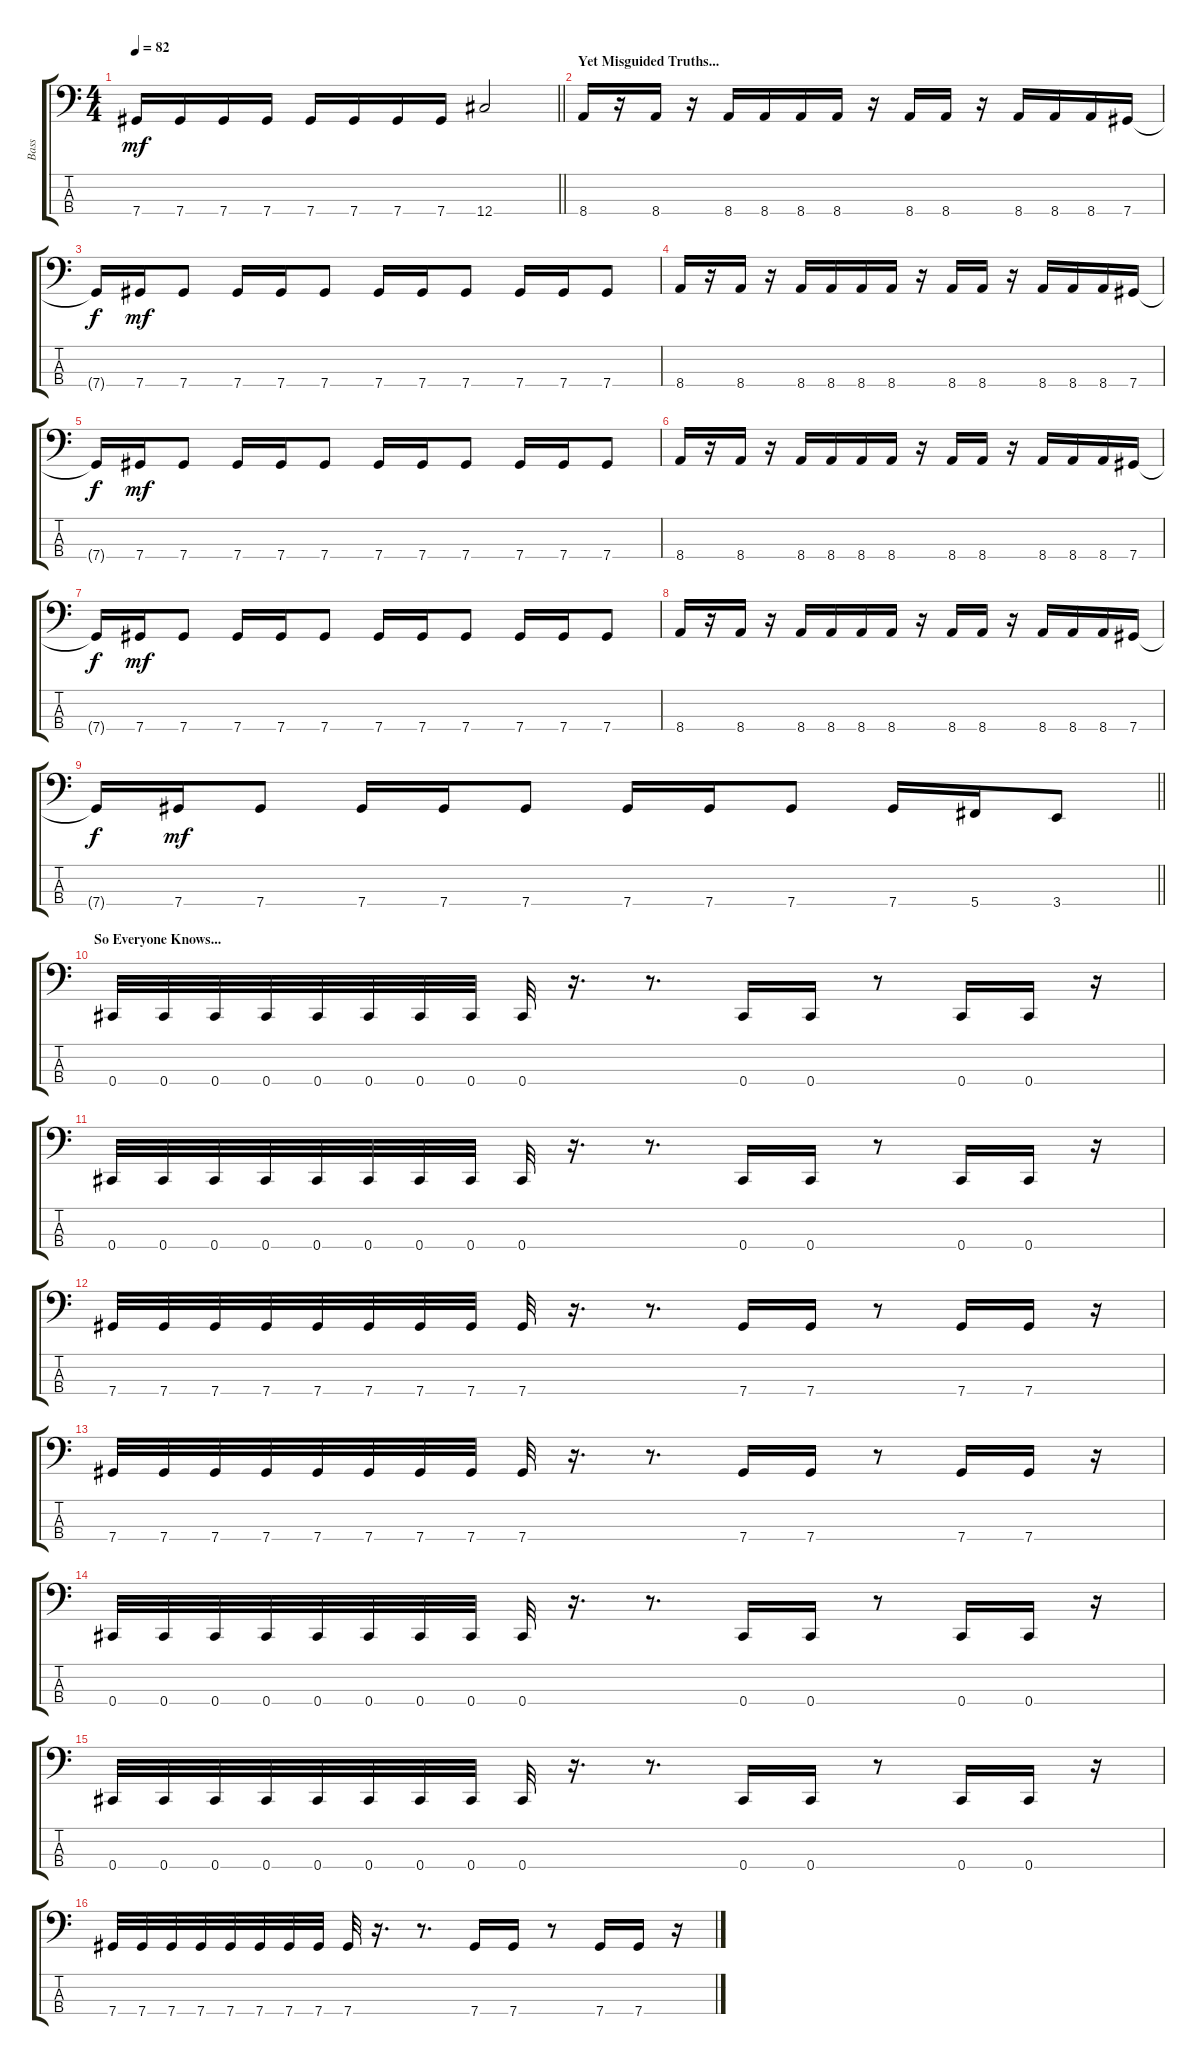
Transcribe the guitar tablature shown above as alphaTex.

\track ("Bass" "Bass") {instrument electricbassfinger bank 255}
\staff {score tabs}
\tuning (Gb2 Db2 Ab1 Db1) {hide}
\ts (4 4)
\tempo 82
\clef f4
\barLineRight lightlight
\ks c
7.4.16{dy mf} 7.4.16 7.4.16 7.4.16 7.4.16 7.4.16 7.4.16 7.4.16 12.4.2 |
\section ("" "Yet Misguided Truths...")
8.4.16 r.16 8.4.16 r.16 8.4.16 8.4.16 8.4.16 8.4.16 r.16 8.4.16 8.4.16 r.16 8.4.16 8.4.16 8.4.16 7.4.16 |
7.4{t}.16{dy f} 7.4.16{dy mf} 7.4.8 7.4.16 7.4.16 7.4.8 7.4.16 7.4.16 7.4.8 7.4.16 7.4.16 7.4.8 |
8.4.16 r.16 8.4.16 r.16 8.4.16 8.4.16 8.4.16 8.4.16 r.16 8.4.16 8.4.16 r.16 8.4.16 8.4.16 8.4.16 7.4.16 |
7.4{t}.16{dy f} 7.4.16{dy mf} 7.4.8 7.4.16 7.4.16 7.4.8 7.4.16 7.4.16 7.4.8 7.4.16 7.4.16 7.4.8 |
8.4.16 r.16 8.4.16 r.16 8.4.16 8.4.16 8.4.16 8.4.16 r.16 8.4.16 8.4.16 r.16 8.4.16 8.4.16 8.4.16 7.4.16 |
7.4{t}.16{dy f} 7.4.16{dy mf} 7.4.8 7.4.16 7.4.16 7.4.8 7.4.16 7.4.16 7.4.8 7.4.16 7.4.16 7.4.8 |
8.4.16 r.16 8.4.16 r.16 8.4.16 8.4.16 8.4.16 8.4.16 r.16 8.4.16 8.4.16 r.16 8.4.16 8.4.16 8.4.16 7.4.16 |
\barLineRight lightlight
7.4{t}.16{dy f} 7.4.16{dy mf} 7.4.8 7.4.16 7.4.16 7.4.8 7.4.16 7.4.16 7.4.8 7.4.16 5.4.16 3.4.8 |
\section ("" "So Everyone Knows...")
0.4.32 0.4.32 0.4.32 0.4.32 0.4.32 0.4.32 0.4.32 0.4.32 0.4.32 r.16{d} r.8{d} 0.4.16 0.4.16 r.8 0.4.16 0.4.16 r.16 |
0.4.32 0.4.32 0.4.32 0.4.32 0.4.32 0.4.32 0.4.32 0.4.32 0.4.32 r.16{d} r.8{d} 0.4.16 0.4.16 r.8 0.4.16 0.4.16 r.16 |
7.4.32 7.4.32 7.4.32 7.4.32 7.4.32 7.4.32 7.4.32 7.4.32 7.4.32 r.16{d} r.8{d} 7.4.16 7.4.16 r.8 7.4.16 7.4.16 r.16 |
7.4.32 7.4.32 7.4.32 7.4.32 7.4.32 7.4.32 7.4.32 7.4.32 7.4.32 r.16{d} r.8{d} 7.4.16 7.4.16 r.8 7.4.16 7.4.16 r.16 |
0.4.32 0.4.32 0.4.32 0.4.32 0.4.32 0.4.32 0.4.32 0.4.32 0.4.32 r.16{d} r.8{d} 0.4.16 0.4.16 r.8 0.4.16 0.4.16 r.16 |
0.4.32 0.4.32 0.4.32 0.4.32 0.4.32 0.4.32 0.4.32 0.4.32 0.4.32 r.16{d} r.8{d} 0.4.16 0.4.16 r.8 0.4.16 0.4.16 r.16 |
7.4.32 7.4.32 7.4.32 7.4.32 7.4.32 7.4.32 7.4.32 7.4.32 7.4.32 r.16{d} r.8{d} 7.4.16 7.4.16 r.8 7.4.16 7.4.16 r.16
